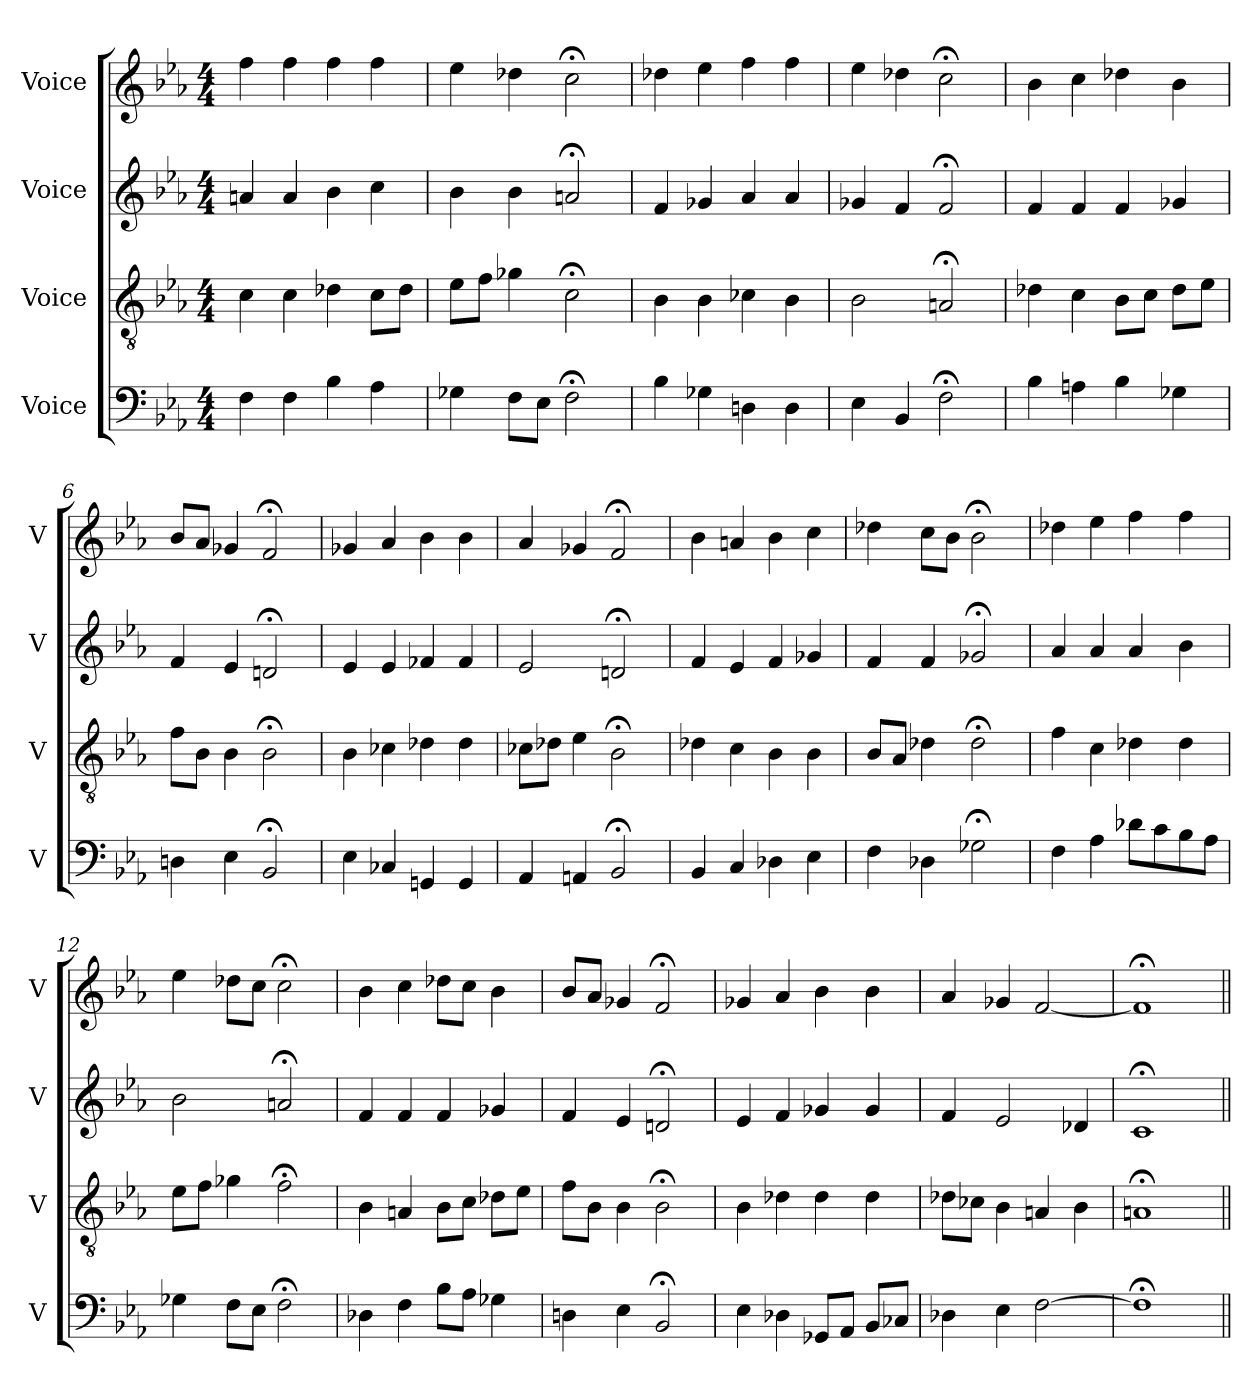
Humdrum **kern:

**kern	**kern	**kern	**kern
*part4	*part3	*part2	*part1
*staff4	*staff3	*staff2	*staff1
*I"Voice	*I"Voice	*I"Voice	*I"Voice
*I'V	*I'V	*I'V	*I'V
*clefF4	*clefGv2	*clefG2	*clefG2
*k[b-e-a-]	*k[b-e-a-]	*k[b-e-a-]	*k[b-e-a-]
*M4/4	*M4/4	*M4/4	*M4/4
=1	=1	=1	=1
4F\	4c\	4an/	4ff\
4F\	4c\	4a/	4ff\
4B-\	4d-X\	4b-\	4ff\
4A-\	8c\L	4cc\	4ff\
.	8d-\J	.	.
=2	=2	=2	=2
4G-X\	8e-\L	4b-\	4ee-\
.	8f\J	.	.
8F\L	4g-X\	4b-\	4dd-X\
8E-\J	.	.	.
2F;<\	2c;<\	2an;</	2cc;<\
=3	=3	=3	=3
4B-\	4B-\	4f/	4dd-X\
4G-X\	4B-\	4g-X/	4ee-\
4Dn\	4c-X\	4a-/	4ff\
4D\	4B-\	4a-/	4ff\
=4	=4	=4	=4
4E-\	2B-\	4g-X/	4ee-\
4BB-/	.	4f/	4dd-X\
2F;<\	2An;</	2f;</	2cc;<\
=5	=5	=5	=5
4B-\	4d-X\	4f/	4b-\
4An\	4c\	4f/	4cc\
4B-\	8B-\L	4f/	4dd-X\
.	8c\J	.	.
4G-X\	8d-\L	4g-X/	4b-\
.	8e-\J	.	.
=6	=6	=6	=6
4Dn\	8f\L	4f/	8b-/L
.	8B-\J	.	8a-/J
4E-\	4B-\	4e-/	4g-X/
2BB-;</	2B-;<\	2dn;</	2f;</
!!LO:LB:g=z
=7	=7	=7	=7
4E-\	4B-\	4e-/	4g-X/
4C-X/	4c-X\	4e-/	4a-/
4GGn/	4d-X\	4f-X/	4b-\
4GG/	4d-\	4f-/	4b-\
=8	=8	=8	=8
4AA-/	8c-X\L	2e-/	4a-/
.	8d-X\J	.	.
4AAn/	4e-\	.	4g-X/
2BB-;</	2B-;<\	2dn;</	2f;</
=9	=9	=9	=9
4BB-/	4d-X\	4f/	4b-\
4C/	4c\	4e-/	4an/
4D-X\	4B-\	4f/	4b-\
4E-\	4B-\	4g-X/	4cc\
=10	=10	=10	=10
4F\	8B-/L	4f/	4dd-X\
.	8A-/J	.	.
4D-X\	4d-X\	4f/	8cc\L
.	.	.	8b-\J
2G-X;<\	2d-;<\	2g-X;</	2b-;<\
=11	=11	=11	=11
4F\	4f\	4a-/	4dd-X\
4A-\	4c\	4a-/	4ee-\
8d-X\L	4d-X\	4a-/	4ff\
8c\	.	.	.
8B-\	4d-\	4b-\	4ff\
8A-\J	.	.	.
=12	=12	=12	=12
4G-X\	8e-\L	2b-\	4ee-\
.	8f\J	.	.
8F\L	4g-X\	.	8dd-X\L
8E-\J	.	.	8cc\J
2F;<\	2f;<\	2an;</	2cc;<\
!!LO:LB:g=z
=13	=13	=13	=13
4D-X\	4B-\	4f/	4b-\
4F\	4An/	4f/	4cc\
8B-\L	8B-\L	4f/	8dd-X\L
8A-\J	8c\J	.	8cc\J
4G-X\	8d-X\L	4g-X/	4b-\
.	8e-\J	.	.
=14	=14	=14	=14
4Dn\	8f\L	4f/	8b-/L
.	8B-\J	.	8a-/J
4E-\	4B-\	4e-/	4g-X/
2BB-;</	2B-;<\	2dn;</	2f;</
=15	=15	=15	=15
4E-\	4B-\	4e-/	4g-X/
4D-X\	4d-X\	4f/	4a-/
8GG-X/L	4d-\	4g-X/	4b-\
8AA-/J	.	.	.
8BB-/L	4d-\	4g-/	4b-\
8C-X/J	.	.	.
=16	=16	=16	=16
4D-X\	8d-X\L	4f/	4a-/
.	8c-X\J	.	.
4E-\	4B-\	2e-/	4g-X/
[2F\	4An/	.	[2f/
.	4B-\	4d-X/	.
=17	=17	=17	=17
1F;<]	1An;<	1c;<	1f;<]
=||	=||	=||	=||
*-	*-	*-	*-
